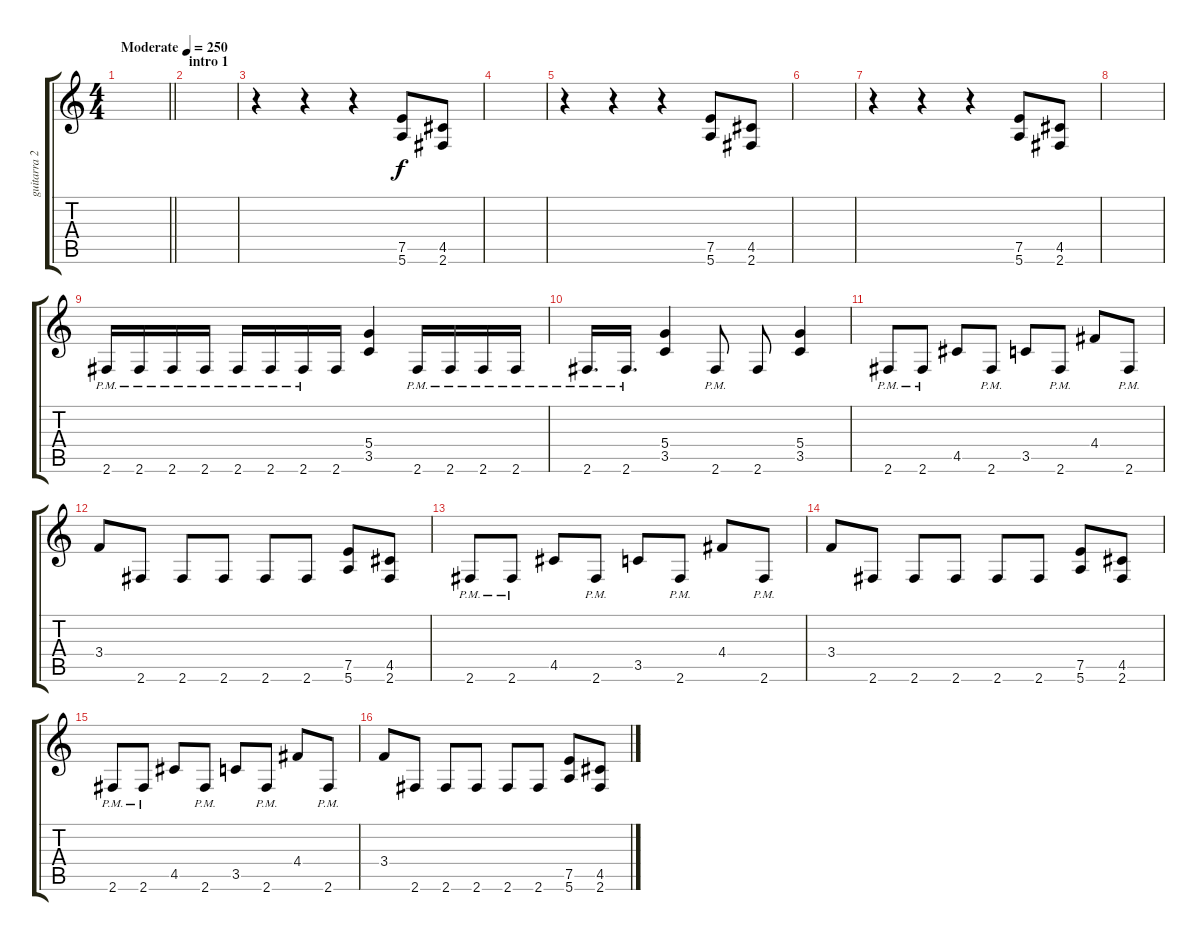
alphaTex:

\track ("guitarra 2" "guitarra 2") {instrument overdrivenguitar}
\staff {score tabs}
\tuning (E4 B3 G3 D3 A2 E2) {hide}
\ts (4 4)
\tempo (250 "Moderate")
\clef g2
\barLineRight lightlight
\ks c
|
\section ("" "intro 1")
|
r.4 r.4 r.4 (7.5 5.6).8 (4.5 2.6).8 |
|
r.4 r.4 r.4 (7.5 5.6).8 (4.5 2.6).8 |
|
r.4 r.4 r.4 (7.5 5.6).8 (4.5 2.6).8 |
|
2.6{pm}.16 2.6{pm}.16 2.6{pm}.16 2.6{pm}.16 2.6{pm}.16 2.6{pm}.16 2.6{pm}.16 2.6.16 (5.4 3.5).4 2.6{pm}.16 2.6{pm}.16 2.6{pm}.16 2.6{pm}.16 |
2.6{pm}.16{d} 2.6{pm}.16{d} (5.4 3.5).4 2.6{pm}.8 2.6.8 (5.4 3.5).4 |
2.6{pm}.8 2.6{pm}.8 4.5.8 2.6{pm}.8 3.5.8 2.6{pm}.8 4.4.8 2.6{pm}.8 |
3.4.8 2.6.8 2.6.8 2.6.8 2.6.8 2.6.8 (7.5 5.6).8 (4.5 2.6).8 |
2.6{pm}.8 2.6{pm}.8 4.5.8 2.6{pm}.8 3.5.8 2.6{pm}.8 4.4.8 2.6{pm}.8 |
3.4.8 2.6.8 2.6.8 2.6.8 2.6.8 2.6.8 (7.5 5.6).8 (4.5 2.6).8 |
2.6{pm}.8 2.6{pm}.8 4.5.8 2.6{pm}.8 3.5.8 2.6{pm}.8 4.4.8 2.6{pm}.8 |
3.4.8 2.6.8 2.6.8 2.6.8 2.6.8 2.6.8 (7.5 5.6).8 (4.5 2.6).8
